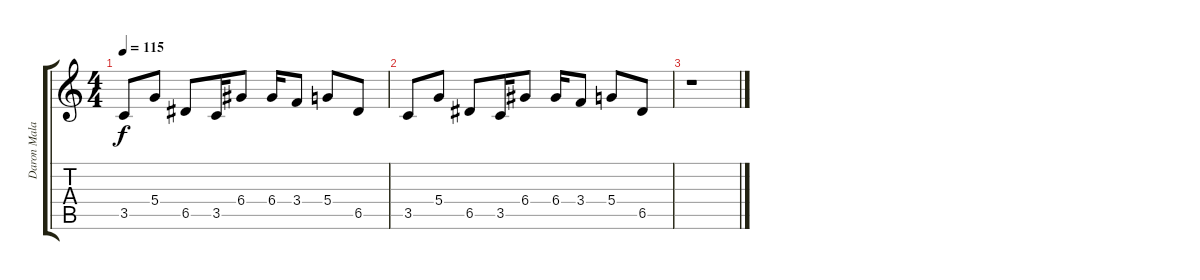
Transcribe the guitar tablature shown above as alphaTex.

\track ("Daron Malakian" "Daron Mala") {instrument distortionguitar}
\staff {score tabs}
\tuning (E4 B3 G3 D3 A2 E2) {hide}
\ts (4 4)
\tempo 115
\clef g2
\ks c
3.5.8{dy f} 5.4.8 6.5.8 3.5.16 6.4.8 6.4.16 3.4.8 5.4.8 6.5.8 |
3.5.8 5.4.8 6.5.8 3.5.16 6.4.8 6.4.16 3.4.8 5.4.8 6.5.8 |
r.1
